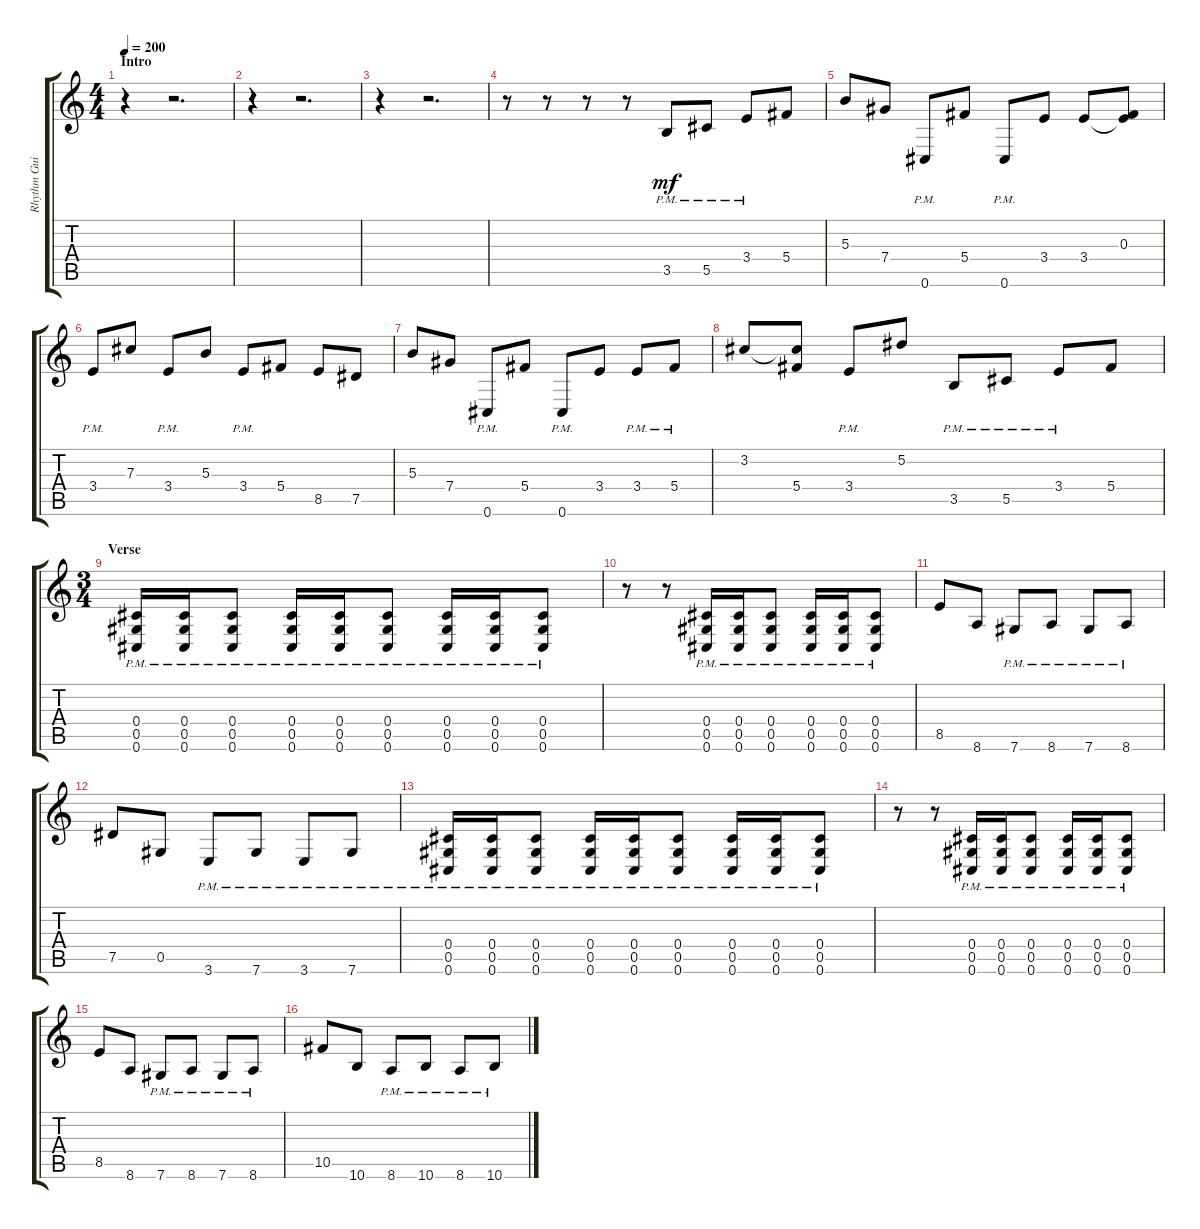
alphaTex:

\track ("Rhythm Guitar" "Rhythm Gui") {instrument distortionguitar}
\staff {score tabs}
\tuning (Eb4 Bb3 Gb3 Db3 Ab2 Db2) {hide}
\ts (4 4)
\section ("" "Intro")
\tempo 200
\clef g2
\ks c
r.4{dy mf instrument distortionguitar} r.2{d} |
r.4 r.2{d} |
r.4 r.2{d} |
r.8 r.8 r.8 r.8 3.5{pm}.8 5.5{pm}.8 3.4{pm}.8 5.4.8 |
5.3.8 7.4.8 0.6{pm}.8 5.4.8 0.6{pm}.8 3.4.8 3.4.8 (0.3 3.4{t}).8 |
3.4{pm}.8 7.3.8 3.4{pm}.8 5.3.8 3.4{pm}.8 5.4.8 8.5.8 7.5.8 |
5.3.8 7.4.8 0.6{pm}.8 5.4.8 0.6{pm}.8 3.4.8 3.4{pm}.8 5.4{pm}.8 |
3.2.8 (3.2{t} 5.4).8 3.4{pm}.8 5.2.8 3.5{pm}.8 5.5{pm}.8 3.4{pm}.8 5.4.8 |
\ts (3 4)
\section ("" "Verse")
(0.4{pm} 0.5{pm} 0.6{pm}).16 (0.4{pm} 0.5{pm} 0.6{pm}).16 (0.4{pm} 0.5{pm} 0.6{pm}).8 (0.4{pm} 0.5{pm} 0.6{pm}).16 (0.4{pm} 0.5{pm} 0.6{pm}).16 (0.4{pm} 0.5{pm} 0.6{pm}).8 (0.4{pm} 0.5{pm} 0.6{pm}).16 (0.4{pm} 0.5{pm} 0.6{pm}).16 (0.4{pm} 0.5{pm} 0.6{pm}).8 |
r.8 r.8 (0.4{pm} 0.5{pm} 0.6{pm}).16 (0.4{pm} 0.5{pm} 0.6{pm}).16 (0.4{pm} 0.5{pm} 0.6{pm}).8 (0.4{pm} 0.5{pm} 0.6{pm}).16 (0.4{pm} 0.5{pm} 0.6{pm}).16 (0.4{pm} 0.5{pm} 0.6{pm}).8 |
8.5.8 8.6.8 7.6{pm}.8 8.6{pm}.8 7.6{pm}.8 8.6{pm}.8 |
7.5.8 0.5.8 3.6{pm}.8 7.6{pm}.8 3.6{pm}.8 7.6{pm}.8 |
(0.4{pm} 0.5{pm} 0.6{pm}).16 (0.4{pm} 0.5{pm} 0.6{pm}).16 (0.4{pm} 0.5{pm} 0.6{pm}).8 (0.4{pm} 0.5{pm} 0.6{pm}).16 (0.4{pm} 0.5{pm} 0.6{pm}).16 (0.4{pm} 0.5{pm} 0.6{pm}).8 (0.4{pm} 0.5{pm} 0.6{pm}).16 (0.4{pm} 0.5{pm} 0.6{pm}).16 (0.4{pm} 0.5{pm} 0.6{pm}).8 |
r.8 r.8 (0.4{pm} 0.5{pm} 0.6{pm}).16 (0.4{pm} 0.5{pm} 0.6{pm}).16 (0.4{pm} 0.5{pm} 0.6{pm}).8 (0.4{pm} 0.5{pm} 0.6{pm}).16 (0.4{pm} 0.5{pm} 0.6{pm}).16 (0.4{pm} 0.5{pm} 0.6{pm}).8 |
8.5.8 8.6.8 7.6{pm}.8 8.6{pm}.8 7.6{pm}.8 8.6{pm}.8 |
10.5.8 10.6.8 8.6{pm}.8 10.6{pm}.8 8.6{pm}.8 10.6{pm}.8
